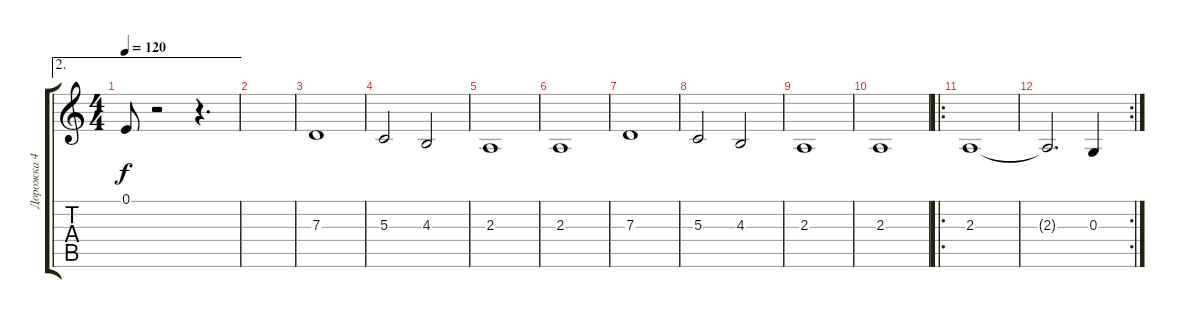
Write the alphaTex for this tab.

\track ("Дорожка 4" "Дорожка 4") {instrument lead2sawtooth}
\staff {score tabs}
\tuning (E4 B3 G3 D3 A2 E2) {hide}
\ae 2
\ts (4 4)
\tempo 120
\clef g2
\ks c
0.1.8{dy f} r.2 r.4{d} |
|
7.3.1 |
5.3.2 4.3.2 |
2.3.1 |
2.3.1 |
7.3.1 |
5.3.2 4.3.2 |
2.3.1 |
2.3.1 |
\ro
2.3.1 |
\rc 2
2.3{t}.2{d} 0.3.4
